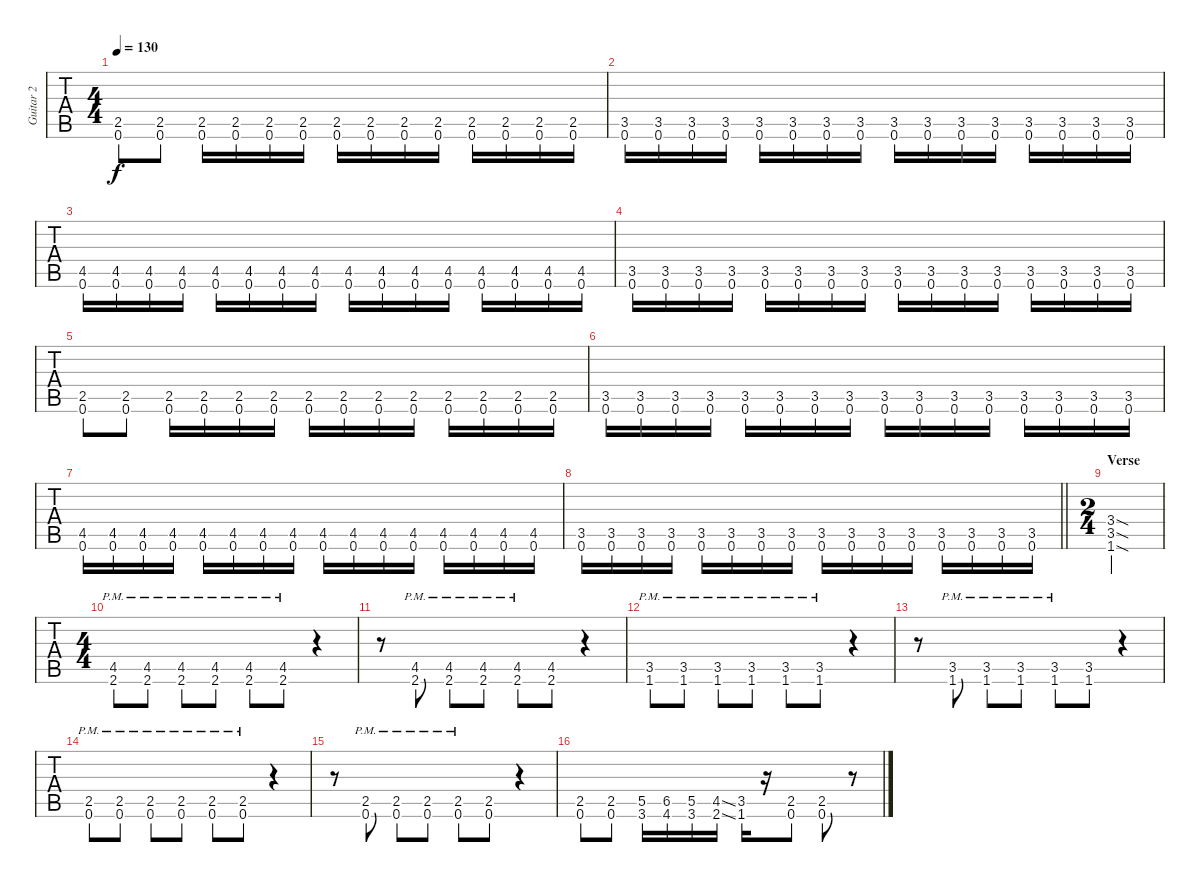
\track ("Guitar 2" "Guitar 2") {instrument distortionguitar}
\staff {tabs}
\tuning (E4 B3 G3 C3 G2 D2) {hide}
\ts (4 4)
\tempo 130
\clef g2
\ks c
(2.5 0.6).8{dy f} (2.5 0.6).8 (2.5 0.6).16 (2.5 0.6).16 (2.5 0.6).16 (2.5 0.6).16 (2.5 0.6).16 (2.5 0.6).16 (2.5 0.6).16 (2.5 0.6).16 (2.5 0.6).16 (2.5 0.6).16 (2.5 0.6).16 (2.5 0.6).16 |
(3.5 0.6).16 (3.5 0.6).16 (3.5 0.6).16 (3.5 0.6).16 (3.5 0.6).16 (3.5 0.6).16 (3.5 0.6).16 (3.5 0.6).16 (3.5 0.6).16 (3.5 0.6).16 (3.5 0.6).16 (3.5 0.6).16 (3.5 0.6).16 (3.5 0.6).16 (3.5 0.6).16 (3.5 0.6).16 |
(4.5 0.6).16 (4.5 0.6).16 (4.5 0.6).16 (4.5 0.6).16 (4.5 0.6).16 (4.5 0.6).16 (4.5 0.6).16 (4.5 0.6).16 (4.5 0.6).16 (4.5 0.6).16 (4.5 0.6).16 (4.5 0.6).16 (4.5 0.6).16 (4.5 0.6).16 (4.5 0.6).16 (4.5 0.6).16 |
(3.5 0.6).16 (3.5 0.6).16 (3.5 0.6).16 (3.5 0.6).16 (3.5 0.6).16 (3.5 0.6).16 (3.5 0.6).16 (3.5 0.6).16 (3.5 0.6).16 (3.5 0.6).16 (3.5 0.6).16 (3.5 0.6).16 (3.5 0.6).16 (3.5 0.6).16 (3.5 0.6).16 (3.5 0.6).16 |
(2.5 0.6).8 (2.5 0.6).8 (2.5 0.6).16 (2.5 0.6).16 (2.5 0.6).16 (2.5 0.6).16 (2.5 0.6).16 (2.5 0.6).16 (2.5 0.6).16 (2.5 0.6).16 (2.5 0.6).16 (2.5 0.6).16 (2.5 0.6).16 (2.5 0.6).16 |
(3.5 0.6).16 (3.5 0.6).16 (3.5 0.6).16 (3.5 0.6).16 (3.5 0.6).16 (3.5 0.6).16 (3.5 0.6).16 (3.5 0.6).16 (3.5 0.6).16 (3.5 0.6).16 (3.5 0.6).16 (3.5 0.6).16 (3.5 0.6).16 (3.5 0.6).16 (3.5 0.6).16 (3.5 0.6).16 |
(4.5 0.6).16 (4.5 0.6).16 (4.5 0.6).16 (4.5 0.6).16 (4.5 0.6).16 (4.5 0.6).16 (4.5 0.6).16 (4.5 0.6).16 (4.5 0.6).16 (4.5 0.6).16 (4.5 0.6).16 (4.5 0.6).16 (4.5 0.6).16 (4.5 0.6).16 (4.5 0.6).16 (4.5 0.6).16 |
\barLineRight lightlight
(3.5 0.6).16 (3.5 0.6).16 (3.5 0.6).16 (3.5 0.6).16 (3.5 0.6).16 (3.5 0.6).16 (3.5 0.6).16 (3.5 0.6).16 (3.5 0.6).16 (3.5 0.6).16 (3.5 0.6).16 (3.5 0.6).16 (3.5 0.6).16 (3.5 0.6).16 (3.5 0.6).16 (3.5 0.6).16 |
\ts (2 4)
\section ("" "Verse")
(3.4{sod} 3.5{sod} 1.6{sod}).2 |
\ts (4 4)
(4.5{pm} 2.6).8 (4.5{pm} 2.6).8 (4.5{pm} 2.6).8 (4.5{pm} 2.6).8 (4.5{pm} 2.6).8 (4.5{pm} 2.6).8 r.4 |
r.8 (4.5{pm} 2.6).8 (4.5{pm} 2.6).8 (4.5{pm} 2.6).8 (4.5{pm} 2.6).8 (4.5 2.6).8 r.4 |
(3.5{pm} 1.6).8 (3.5{pm} 1.6).8 (3.5{pm} 1.6).8 (3.5{pm} 1.6).8 (3.5{pm} 1.6).8 (3.5{pm} 1.6).8 r.4 |
r.8 (3.5{pm} 1.6).8 (3.5{pm} 1.6).8 (3.5{pm} 1.6).8 (3.5{pm} 1.6).8 (3.5 1.6).8 r.4 |
(2.5{pm} 0.6).8 (2.5{pm} 0.6).8 (2.5{pm} 0.6).8 (2.5{pm} 0.6).8 (2.5{pm} 0.6).8 (2.5{pm} 0.6).8 r.4 |
r.8 (2.5{pm} 0.6).8 (2.5{pm} 0.6).8 (2.5{pm} 0.6).8 (2.5{pm} 0.6).8 (2.5 0.6).8 r.4 |
(2.5 0.6).8 (2.5 0.6).8 (5.5 3.6).16 (6.5 4.6).16 (5.5 3.6).16 (4.5{ss} 2.6{ss}).16 (3.5 1.6).16 r.16 (2.5 0.6).8 (2.5 0.6).8 r.8
